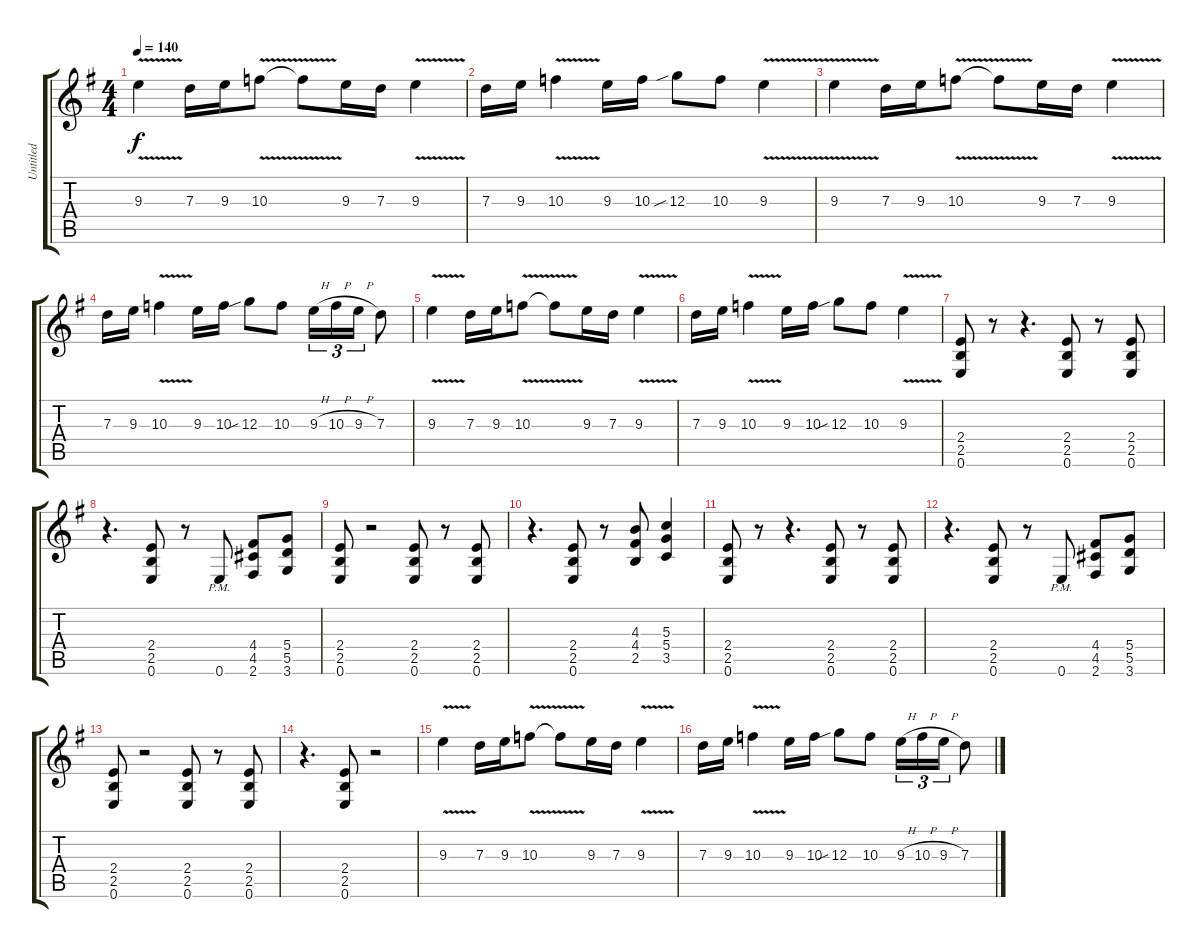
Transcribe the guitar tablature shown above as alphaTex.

\track ("Untitled" "Untitled") {instrument distortionguitar}
\staff {score tabs}
\tuning (E4 B3 G3 D3 A2 E2) {hide}
\ts (4 4)
\tempo 140
\clef g2
\ks g
9.3{v}.4{dy f} 7.3.16 9.3.16 10.3{v}.8 10.3{v t}.8 9.3.16 7.3.16 9.3{v}.4 |
7.3.16 9.3.16 10.3{v}.4 9.3.16 10.3.16 12.3{sib}.8 10.3.8 9.3{v}.4 |
9.3{v}.4 7.3.16 9.3.16 10.3{v}.8 10.3{v t}.8 9.3.16 7.3.16 9.3{v}.4 |
7.3.16 9.3.16 10.3{v}.4 9.3.16 10.3.16 12.3{sib}.8 10.3.8 9.3{h}.16{tu (3 2)} 10.3{h}.16{tu (3 2)} 9.3{h}.16{tu (3 2)} 7.3.8 |
9.3{v}.4 7.3.16 9.3.16 10.3{v}.8 10.3{v t}.8 9.3.16 7.3.16 9.3{v}.4 |
7.3.16 9.3.16 10.3{v}.4 9.3.16 10.3.16 12.3{sib}.8 10.3.8 9.3{v}.4 |
(2.4 2.5 0.6).8 r.8 r.4{d} (2.4 2.5 0.6).8 r.8 (2.4 2.5 0.6).8 |
r.4{d} (2.4 2.5 0.6).8 r.8 0.6{pm}.8 (4.4 4.5 2.6).8 (5.4 5.5 3.6).8 |
(2.4 2.5 0.6).8 r.2 (2.4 2.5 0.6).8 r.8 (2.4 2.5 0.6).8 |
r.4{d} (2.4 2.5 0.6).8 r.8 (4.3 4.4 2.5).8 (5.3 5.4 3.5).4 |
(2.4 2.5 0.6).8 r.8 r.4{d} (2.4 2.5 0.6).8 r.8 (2.4 2.5 0.6).8 |
r.4{d} (2.4 2.5 0.6).8 r.8 0.6{pm}.8 (4.4 4.5 2.6).8 (5.4 5.5 3.6).8 |
(2.4 2.5 0.6).8 r.2 (2.4 2.5 0.6).8 r.8 (2.4 2.5 0.6).8 |
r.4{d} (2.4 2.5 0.6).8 r.2 |
9.3{v}.4 7.3.16 9.3.16 10.3{v}.8 10.3{v t}.8 9.3.16 7.3.16 9.3{v}.4 |
7.3.16 9.3.16 10.3{v}.4 9.3.16 10.3.16 12.3{sib}.8 10.3.8 9.3{h}.16{tu (3 2)} 10.3{h}.16{tu (3 2)} 9.3{h}.16{tu (3 2)} 7.3.8
